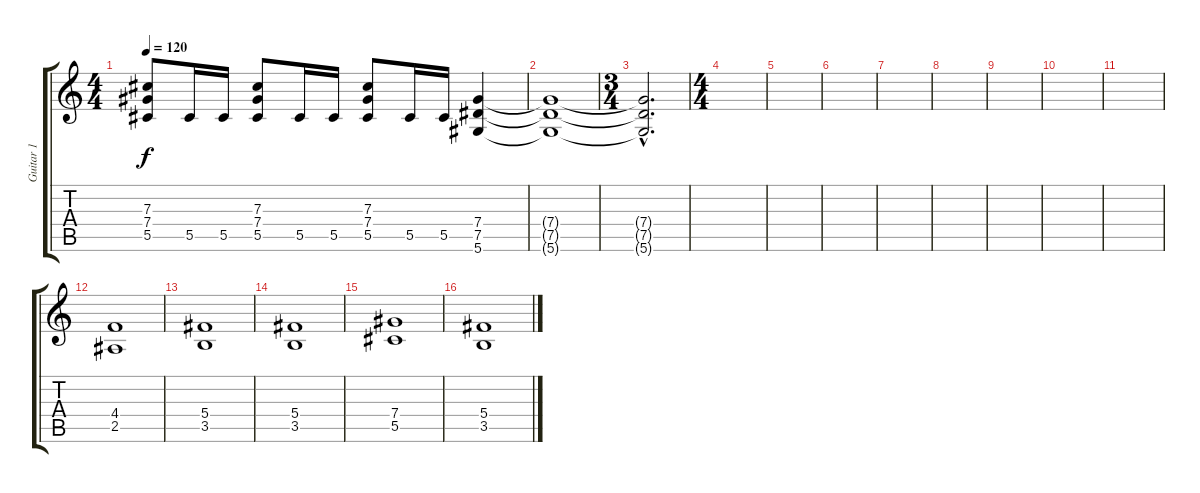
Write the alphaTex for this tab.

\track ("Guitar 1" "Guitar 1") {instrument distortionguitar}
\staff {score tabs}
\tuning (Eb4 Bb3 Gb3 Db3 Ab2 Eb2) {hide}
\ts (4 4)
\tempo 120
\clef g2
\ks c
(7.3 7.4 5.5).8{dy f} 5.5.16 5.5.16 (7.3 7.4 5.5).8 5.5.16 5.5.16 (7.3 7.4 5.5).8 5.5.16 5.5.16 (7.4 7.5 5.6).4 |
(7.4{t} 7.5{t} 5.6{t}).1 |
\ts (3 4)
(7.4{hac t} 7.5{hac t} 5.6{hac t}).2{d} |
\ts (4 4)
|
|
|
|
|
|
|
|
(4.4 2.5).1 |
(5.4 3.5).1 |
(5.4 3.5).1 |
(7.4 5.5).1 |
(5.4 3.5).1
